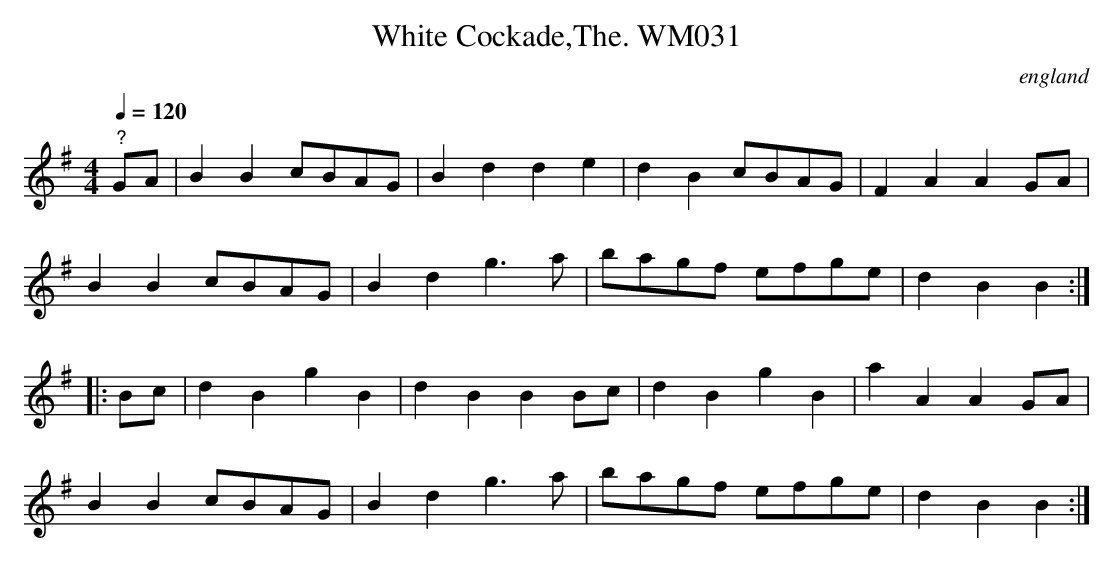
X:1
T:White Cockade,The. WM031
O:england
M:4/4
L:1/4
Q:120
K:G
"?"G/A/|BBc/B/A/G/|Bdde|dBc/B/A/G/|FAAG/A/|
BBc/B/A/G/|Bdg>a|b/a/g/f/ e/f/g/e/|dBB:|
|:B/c/|dBgB|dBBB/c/|dBgB|aAAG/-A/|
BBc/B/A/G/|Bdg>a|b/a/g/f/ e/f/g/e/|dBB:|]
